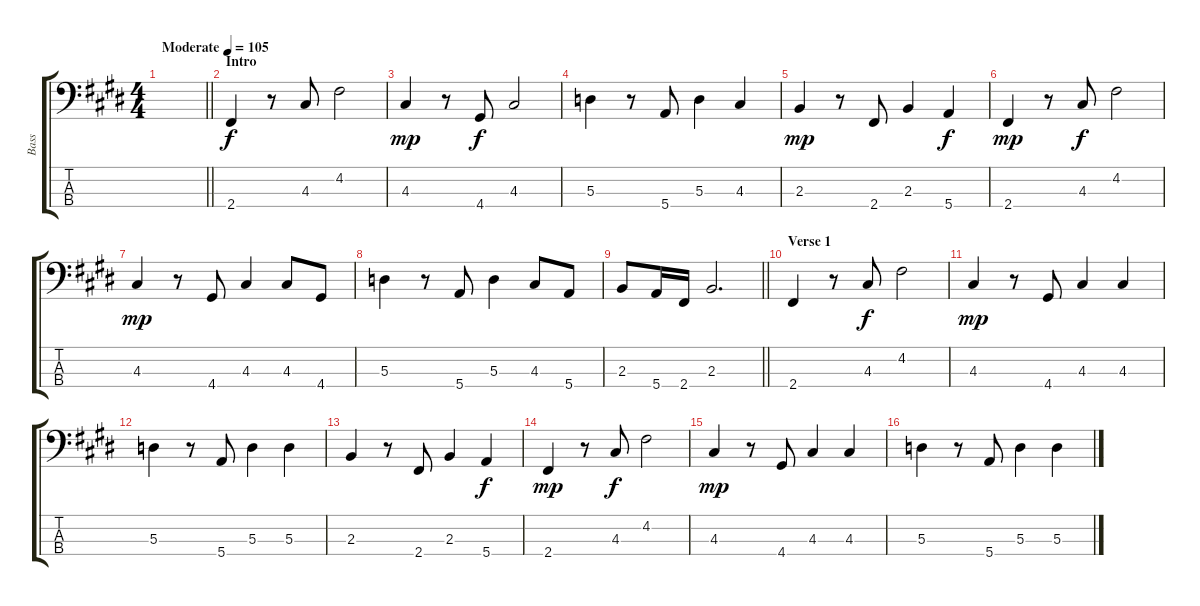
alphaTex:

\track ("Bass" "Bass") {instrument electricbassfinger}
\staff {score tabs}
\tuning (G2 D2 A1 E1) {hide}
\ts (4 4)
\tempo (105 "Moderate")
\clef f4
\barLineRight lightlight
\ks e
|
\section ("" "Intro")
2.4.4 r.8 4.3.8{dy f} 4.2.2 |
4.3.4{dy mp} r.8 4.4.8{dy f} 4.3.2 |
5.3.4 r.8 5.4.8 5.3.4 4.3.4 |
2.3.4{dy mp} r.8 2.4.8 2.3.4 5.4.4{dy f} |
2.4.4{dy mp} r.8 4.3.8{dy f} 4.2.2 |
4.3.4{dy mp} r.8 4.4.8 4.3.4 4.3.8 4.4.8 |
5.3.4 r.8 5.4.8 5.3.4 4.3.8 5.4.8 |
\barLineRight lightlight
2.3.8 5.4.16 2.4.16 2.3.2{d} |
\section ("" "Verse 1")
2.4.4 r.8 4.3.8{dy f} 4.2.2 |
4.3.4{dy mp} r.8 4.4.8 4.3.4 4.3.4 |
5.3.4 r.8 5.4.8 5.3.4 5.3.4 |
2.3.4 r.8 2.4.8 2.3.4 5.4.4{dy f} |
2.4.4{dy mp} r.8 4.3.8{dy f} 4.2.2 |
4.3.4{dy mp} r.8 4.4.8 4.3.4 4.3.4 |
5.3.4 r.8 5.4.8 5.3.4 5.3.4
